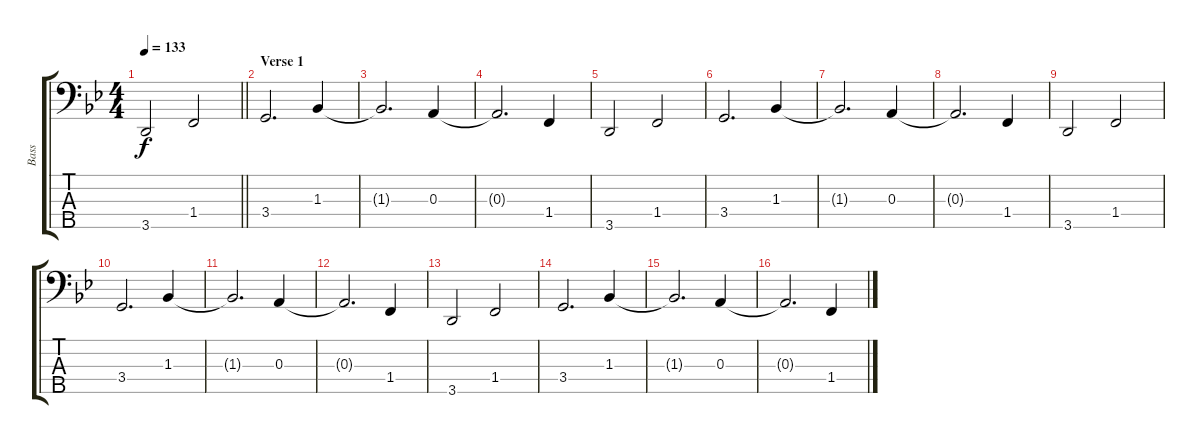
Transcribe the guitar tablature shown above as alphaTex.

\track ("Bass" "Bass") {instrument electricbassfinger}
\staff {score tabs}
\tuning (G2 D2 A1 E1 B0) {hide}
\ts (4 4)
\tempo 133
\clef f4
\barLineRight lightlight
\ks bb
3.5.2{dy f} 1.4.2 |
\section ("" "Verse 1")
3.4.2{d} 1.3.4 |
1.3{t}.2{d} 0.3.4 |
0.3{t}.2{d} 1.4.4 |
3.5.2 1.4.2 |
3.4.2{d} 1.3.4 |
1.3{t}.2{d} 0.3.4 |
0.3{t}.2{d} 1.4.4 |
3.5.2 1.4.2 |
3.4.2{d} 1.3.4 |
1.3{t}.2{d} 0.3.4 |
0.3{t}.2{d} 1.4.4 |
3.5.2 1.4.2 |
3.4.2{d} 1.3.4 |
1.3{t}.2{d} 0.3.4 |
0.3{t}.2{d} 1.4.4
